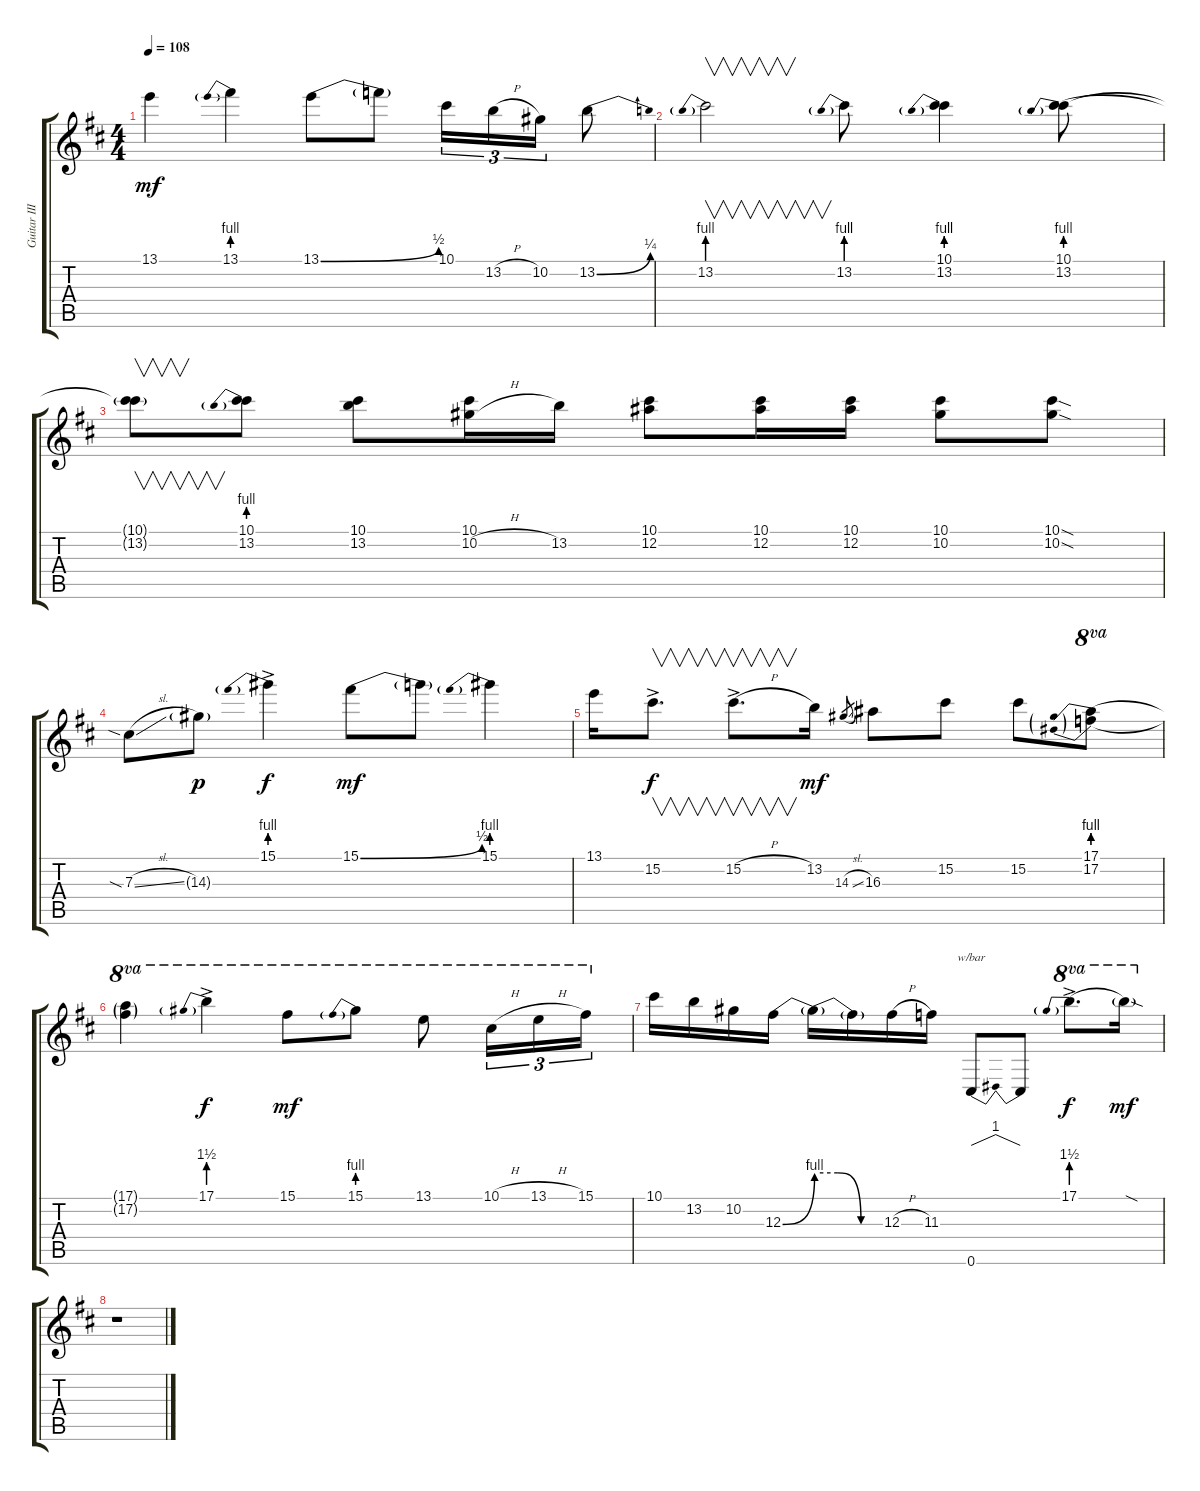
\track ("Guitar III" "Guitar III") {instrument distortionguitar}
\staff {score tabs}
\tuning (Eb4 Bb3 Gb3 Db3 Ab2 Db2) {hide}
\ts (4 4)
\tempo 108
\clef g2
\ks d
13.1{t}.4{dy mf} 13.1{be (prebend 0 4 60 4)}.4 13.1{be (bend 0 0 60 2)}.8 13.1{t}.8 10.1.16{tu (3 2)} 13.2{h}.16{tu (3 2)} 10.2.16{tu (3 2)} 13.2{be (bend 0 0 60 1)}.8 |
13.2{be (prebend 0 4 60 4)}.2{v} 13.2{be (prebend 0 4 60 4)}.8 (10.1 13.2{be (prebend 0 4 60 4)}).4 (10.1 13.2{be (prebend 0 4 60 4)}).8 |
(10.1{t} 13.2{t}).8{v} (10.1 13.2{be (prebend 0 4 60 4)}).8 (10.1 13.2).8 (10.1 10.2{h}).16 13.2.16 (10.1 12.2).8 (10.1 12.2).16 (10.1 12.2).16 (10.1 10.2).8 (10.1{sod} 10.2{sod}).8 |
7.3{sia sl}.8 14.3{g}.8{dy p} 15.1{be (prebend 0 4 60 4) ac}.4{dy f} 15.1{be (bend 0 0 60 2)}.8{dy mf} 15.1{t}.8 15.1{be (prebend 0 4 60 4)}.4 |
13.1.16 15.2{ac}.8{v d dy f} 15.2{h ac}.8{v d} 13.2.16{dy mf} 14.3{sl}.8{gr} 16.3.8 15.2.8 15.2.8 (17.1{be (prebend 0 4 60 4)} 17.2{be (prebend 0 4 60 4)}).8{ot 8va} |
(17.1{t} 17.2{t}).4{ot 8va} 17.1{be (prebend 0 6 60 6) ac}.4{ot 8va dy f} 15.1.8{ot 8va dy mf} 15.1{be (prebend 0 4 60 4)}.8{ot 8va} 13.1.8{ot 8va} 10.1{h}.16{tu (3 2) ot 8va} 13.1{h}.16{tu (3 2) ot 8va} 15.1.16{tu (3 2) ot 8va} |
10.1.16 13.2.16 10.2.16 12.3{be (bend 0 0 60 4)}.16 12.3{be (custom 0 4 20 4 40 0 60 0) t}.16 12.3{t}.16 12.3{h}.16 11.3.16 0.6.8{tbe (dip default 0 0 30 4 60 0)} 0.6{t}.8 17.1{be (prebend 0 6 60 6) ac}.8{d ot 8va dy f} 17.1{sod t}.16{ot 8va dy mf} |
r.1
